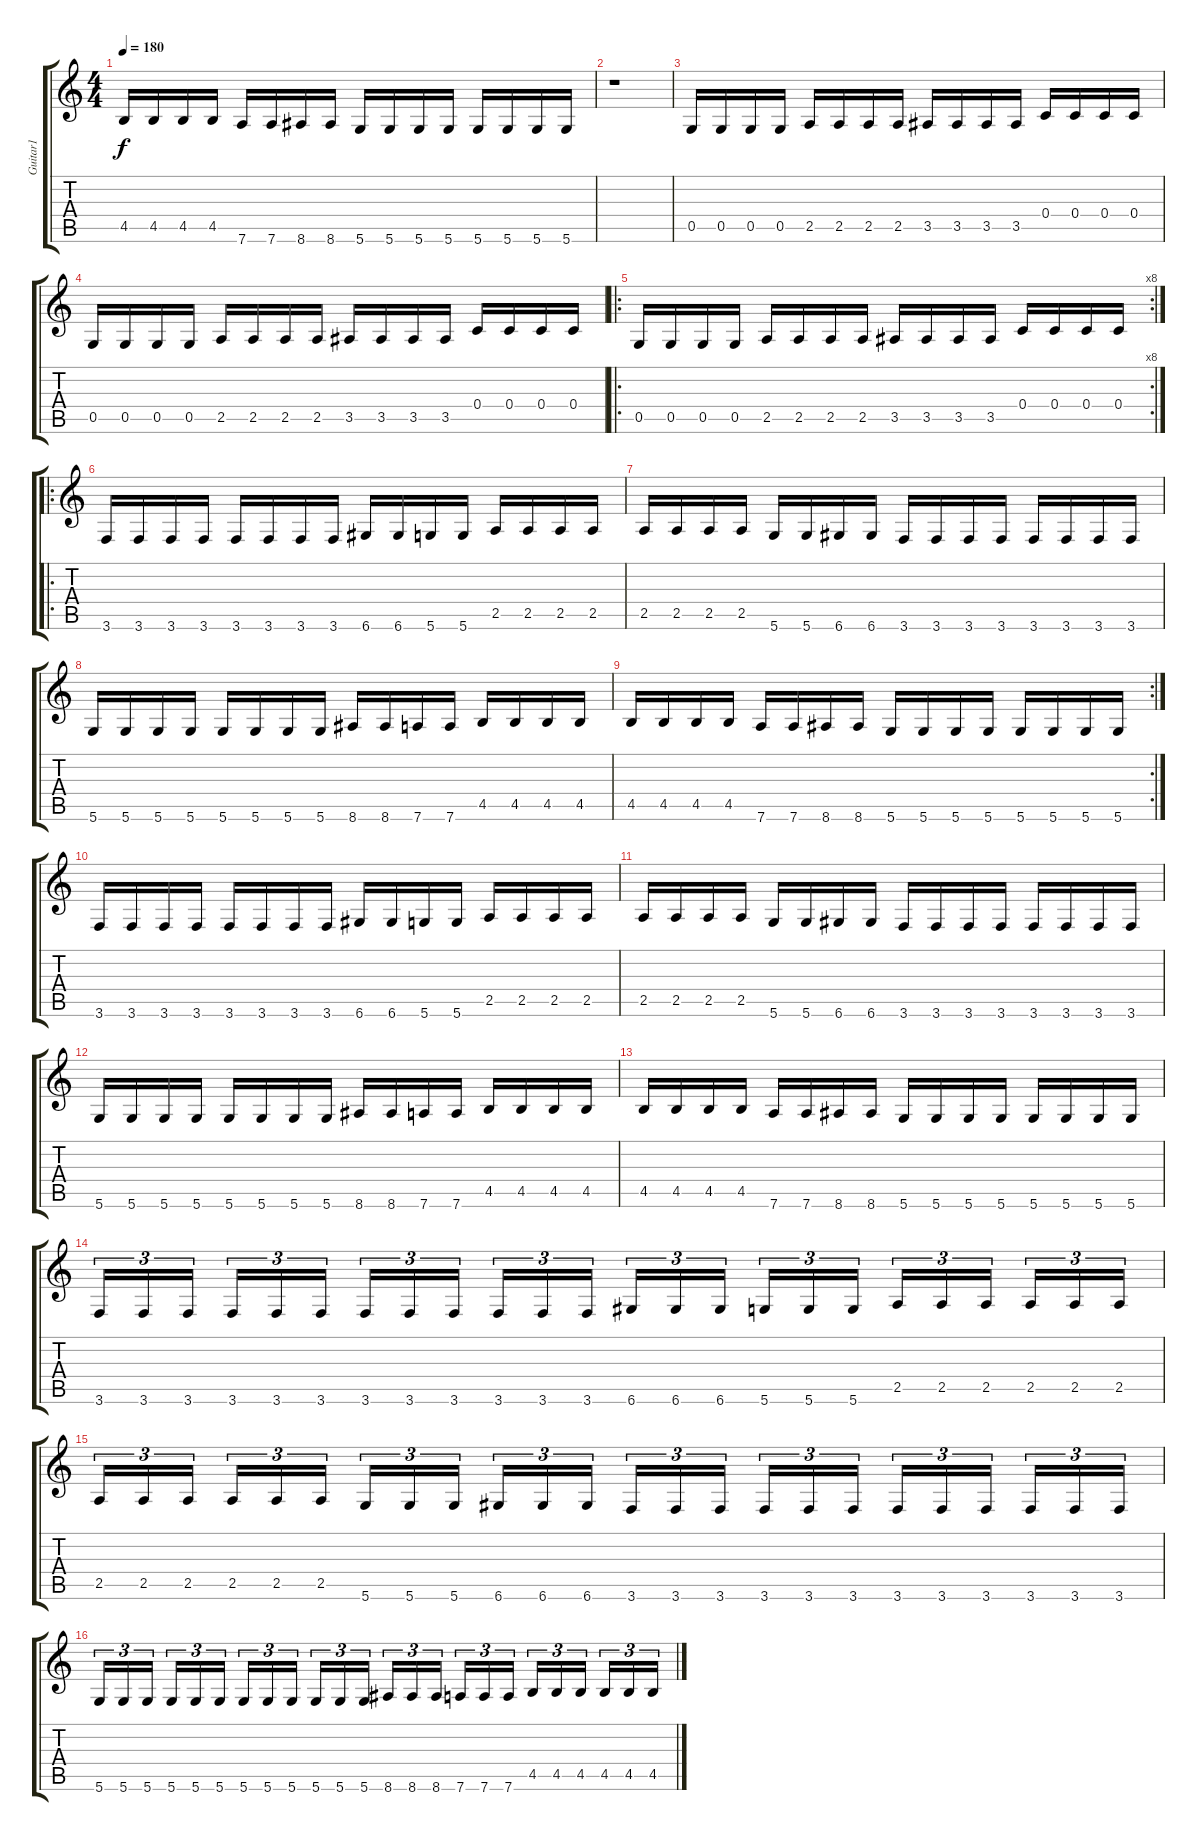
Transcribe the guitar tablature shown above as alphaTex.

\track ("Guitar1" "Guitar1") {instrument distortionguitar}
\staff {score tabs}
\tuning (D4 A3 F3 C3 G2 D2) {hide}
\ts (4 4)
\tempo 180
\clef g2
\ks c
4.5.16{dy f} 4.5.16 4.5.16 4.5.16 7.6.16 7.6.16 8.6.16 8.6.16 5.6.16 5.6.16 5.6.16 5.6.16 5.6.16 5.6.16 5.6.16 5.6.16 |
r.1 |
0.5.16 0.5.16 0.5.16 0.5.16 2.5.16 2.5.16 2.5.16 2.5.16 3.5.16 3.5.16 3.5.16 3.5.16 0.4.16 0.4.16 0.4.16 0.4.16 |
0.5.16 0.5.16 0.5.16 0.5.16 2.5.16 2.5.16 2.5.16 2.5.16 3.5.16 3.5.16 3.5.16 3.5.16 0.4.16 0.4.16 0.4.16 0.4.16 |
\ro
\rc 8
0.5.16 0.5.16 0.5.16 0.5.16 2.5.16 2.5.16 2.5.16 2.5.16 3.5.16 3.5.16 3.5.16 3.5.16 0.4.16 0.4.16 0.4.16 0.4.16 |
\ro
3.6.16 3.6.16 3.6.16 3.6.16 3.6.16 3.6.16 3.6.16 3.6.16 6.6.16 6.6.16 5.6.16 5.6.16 2.5.16 2.5.16 2.5.16 2.5.16 |
2.5.16 2.5.16 2.5.16 2.5.16 5.6.16 5.6.16 6.6.16 6.6.16 3.6.16 3.6.16 3.6.16 3.6.16 3.6.16 3.6.16 3.6.16 3.6.16 |
5.6.16 5.6.16 5.6.16 5.6.16 5.6.16 5.6.16 5.6.16 5.6.16 8.6.16 8.6.16 7.6.16 7.6.16 4.5.16 4.5.16 4.5.16 4.5.16 |
\rc 2
4.5.16 4.5.16 4.5.16 4.5.16 7.6.16 7.6.16 8.6.16 8.6.16 5.6.16 5.6.16 5.6.16 5.6.16 5.6.16 5.6.16 5.6.16 5.6.16 |
3.6.16 3.6.16 3.6.16 3.6.16 3.6.16 3.6.16 3.6.16 3.6.16 6.6.16 6.6.16 5.6.16 5.6.16 2.5.16 2.5.16 2.5.16 2.5.16 |
2.5.16 2.5.16 2.5.16 2.5.16 5.6.16 5.6.16 6.6.16 6.6.16 3.6.16 3.6.16 3.6.16 3.6.16 3.6.16 3.6.16 3.6.16 3.6.16 |
5.6.16 5.6.16 5.6.16 5.6.16 5.6.16 5.6.16 5.6.16 5.6.16 8.6.16 8.6.16 7.6.16 7.6.16 4.5.16 4.5.16 4.5.16 4.5.16 |
4.5.16 4.5.16 4.5.16 4.5.16 7.6.16 7.6.16 8.6.16 8.6.16 5.6.16 5.6.16 5.6.16 5.6.16 5.6.16 5.6.16 5.6.16 5.6.16 |
3.6.16{tu (3 2)} 3.6.16{tu (3 2)} 3.6.16{tu (3 2)} 3.6.16{tu (3 2)} 3.6.16{tu (3 2)} 3.6.16{tu (3 2)} 3.6.16{tu (3 2)} 3.6.16{tu (3 2)} 3.6.16{tu (3 2)} 3.6.16{tu (3 2)} 3.6.16{tu (3 2)} 3.6.16{tu (3 2)} 6.6.16{tu (3 2)} 6.6.16{tu (3 2)} 6.6.16{tu (3 2)} 5.6.16{tu (3 2)} 5.6.16{tu (3 2)} 5.6.16{tu (3 2)} 2.5.16{tu (3 2)} 2.5.16{tu (3 2)} 2.5.16{tu (3 2)} 2.5.16{tu (3 2)} 2.5.16{tu (3 2)} 2.5.16{tu (3 2)} |
2.5.16{tu (3 2)} 2.5.16{tu (3 2)} 2.5.16{tu (3 2)} 2.5.16{tu (3 2)} 2.5.16{tu (3 2)} 2.5.16{tu (3 2)} 5.6.16{tu (3 2)} 5.6.16{tu (3 2)} 5.6.16{tu (3 2)} 6.6.16{tu (3 2)} 6.6.16{tu (3 2)} 6.6.16{tu (3 2)} 3.6.16{tu (3 2)} 3.6.16{tu (3 2)} 3.6.16{tu (3 2)} 3.6.16{tu (3 2)} 3.6.16{tu (3 2)} 3.6.16{tu (3 2)} 3.6.16{tu (3 2)} 3.6.16{tu (3 2)} 3.6.16{tu (3 2)} 3.6.16{tu (3 2)} 3.6.16{tu (3 2)} 3.6.16{tu (3 2)} |
5.6.16{tu (3 2)} 5.6.16{tu (3 2)} 5.6.16{tu (3 2)} 5.6.16{tu (3 2)} 5.6.16{tu (3 2)} 5.6.16{tu (3 2)} 5.6.16{tu (3 2)} 5.6.16{tu (3 2)} 5.6.16{tu (3 2)} 5.6.16{tu (3 2)} 5.6.16{tu (3 2)} 5.6.16{tu (3 2)} 8.6.16{tu (3 2)} 8.6.16{tu (3 2)} 8.6.16{tu (3 2)} 7.6.16{tu (3 2)} 7.6.16{tu (3 2)} 7.6.16{tu (3 2)} 4.5.16{tu (3 2)} 4.5.16{tu (3 2)} 4.5.16{tu (3 2)} 4.5.16{tu (3 2)} 4.5.16{tu (3 2)} 4.5.16{tu (3 2)}
